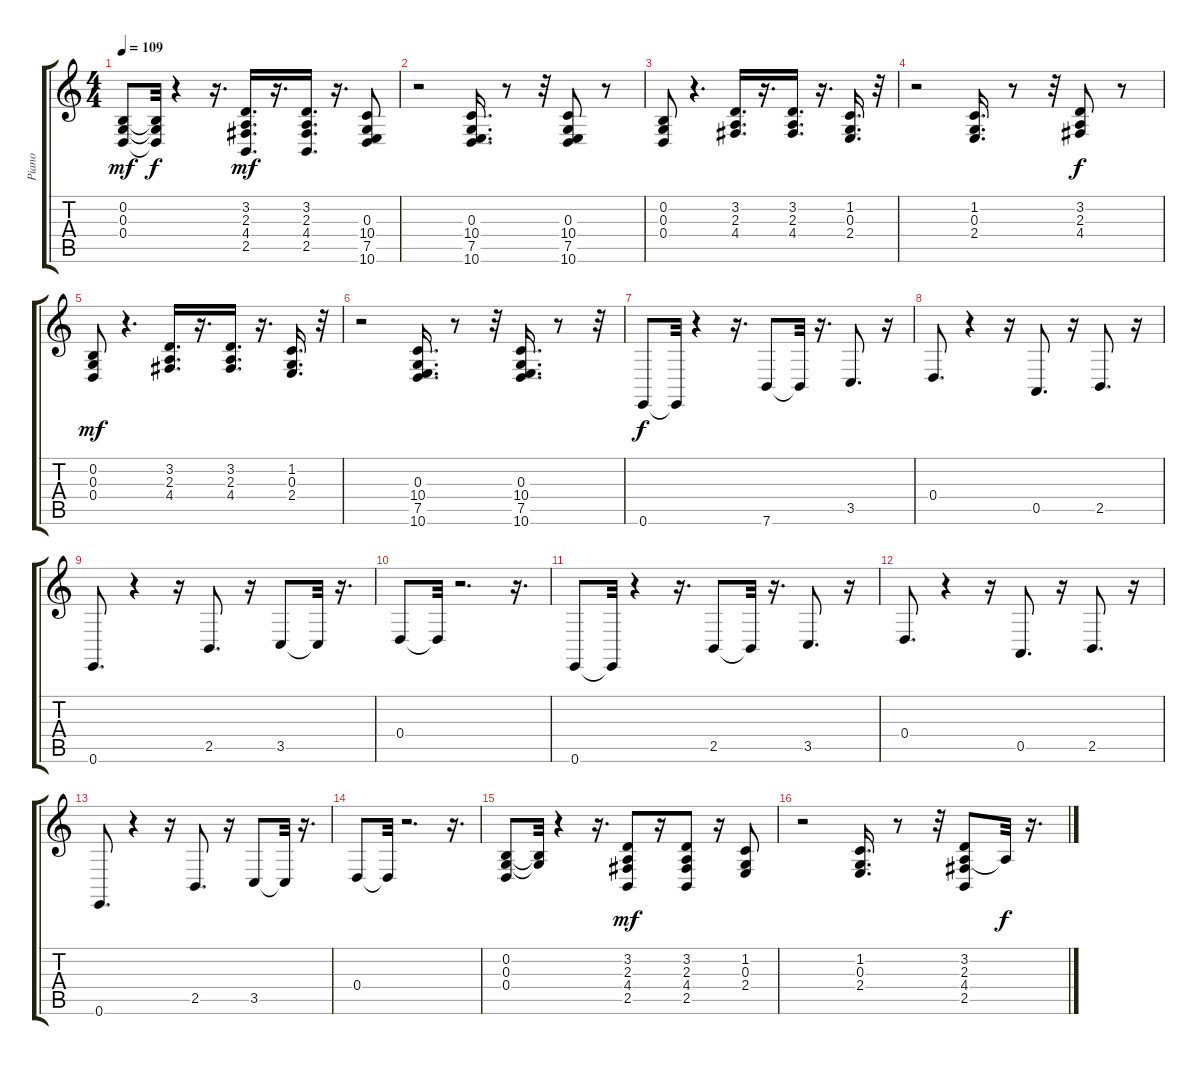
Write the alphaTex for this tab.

\track ("Piano" "Piano") {instrument electricpiano2}
\staff {score tabs}
\tuning (E4 B3 G3 D3 A2 E2) {hide}
\ts (4 4)
\tempo 109
\clef g2
\ks c
(0.2 0.3 0.4).8{dy mf} (0.2{t} 0.3{t} 0.4{t}).32{dy f} r.4 r.16{d} (3.2 2.3 4.4 2.5).16{d dy mf} r.16{d} (3.2 2.3 4.4 2.5).16{d} r.16{d} (0.3 10.4 7.5 10.6).8 |
r.2 (0.3 10.4 7.5 10.6).16{d} r.8 r.32 (0.3 10.4 7.5 10.6).8 r.8 |
(0.2 0.3 0.4).8 r.4{d} (3.2 2.3 4.4).16{d} r.16{d} (3.2 2.3 4.4).16{d} r.16{d} (1.2 0.3 2.4).16{d} r.32 |
r.2 (1.2 0.3 2.4).16{d} r.8 r.32 (3.2 2.3 4.4).8{dy f} r.8 |
(0.2 0.3 0.4).8{dy mf} r.4{d} (3.2 2.3 4.4).16{d} r.16{d} (3.2 2.3 4.4).16{d} r.16{d} (1.2 0.3 2.4).16{d} r.32 |
r.2 (0.3 10.4 7.5 10.6).16{d} r.8 r.32 (0.3 10.4 7.5 10.6).16{d} r.8 r.32 |
0.6.8{dy f} 0.6{t}.32 r.4 r.16{d} 7.6.8 7.6{t}.32 r.16{d} 3.5.8{d} r.16 |
0.4.8{d} r.4 r.16 0.5.8{d} r.16 2.5.8{d} r.16 |
0.6.8{d} r.4 r.16 2.5.8{d} r.16 3.5.8 3.5{t}.32 r.16{d} |
0.4.8 0.4{t}.32 r.2{d} r.16{d} |
0.6.8 0.6{t}.32 r.4 r.16{d} 2.5.8 2.5{t}.32 r.16{d} 3.5.8{d} r.16 |
0.4.8{d} r.4 r.16 0.5.8{d} r.16 2.5.8{d} r.16 |
0.6.8{d} r.4 r.16 2.5.8{d} r.16 3.5.8 3.5{t}.32 r.16{d} |
0.4.8 0.4{t}.32 r.2{d} r.16{d} |
(0.2 0.3 0.4).8 (0.2{t} 0.3{t}).32 r.4 r.16{d} (3.2 2.3 4.4 2.5).8{dy mf} r.16 (3.2 2.3 4.4 2.5).8 r.16 (1.2 0.3 2.4).8 |
r.2 (1.2 0.3 2.4).16{d} r.8 r.32 (3.2 2.3 4.4 2.5).8 2.3{t}.32{dy f} r.16{d}
